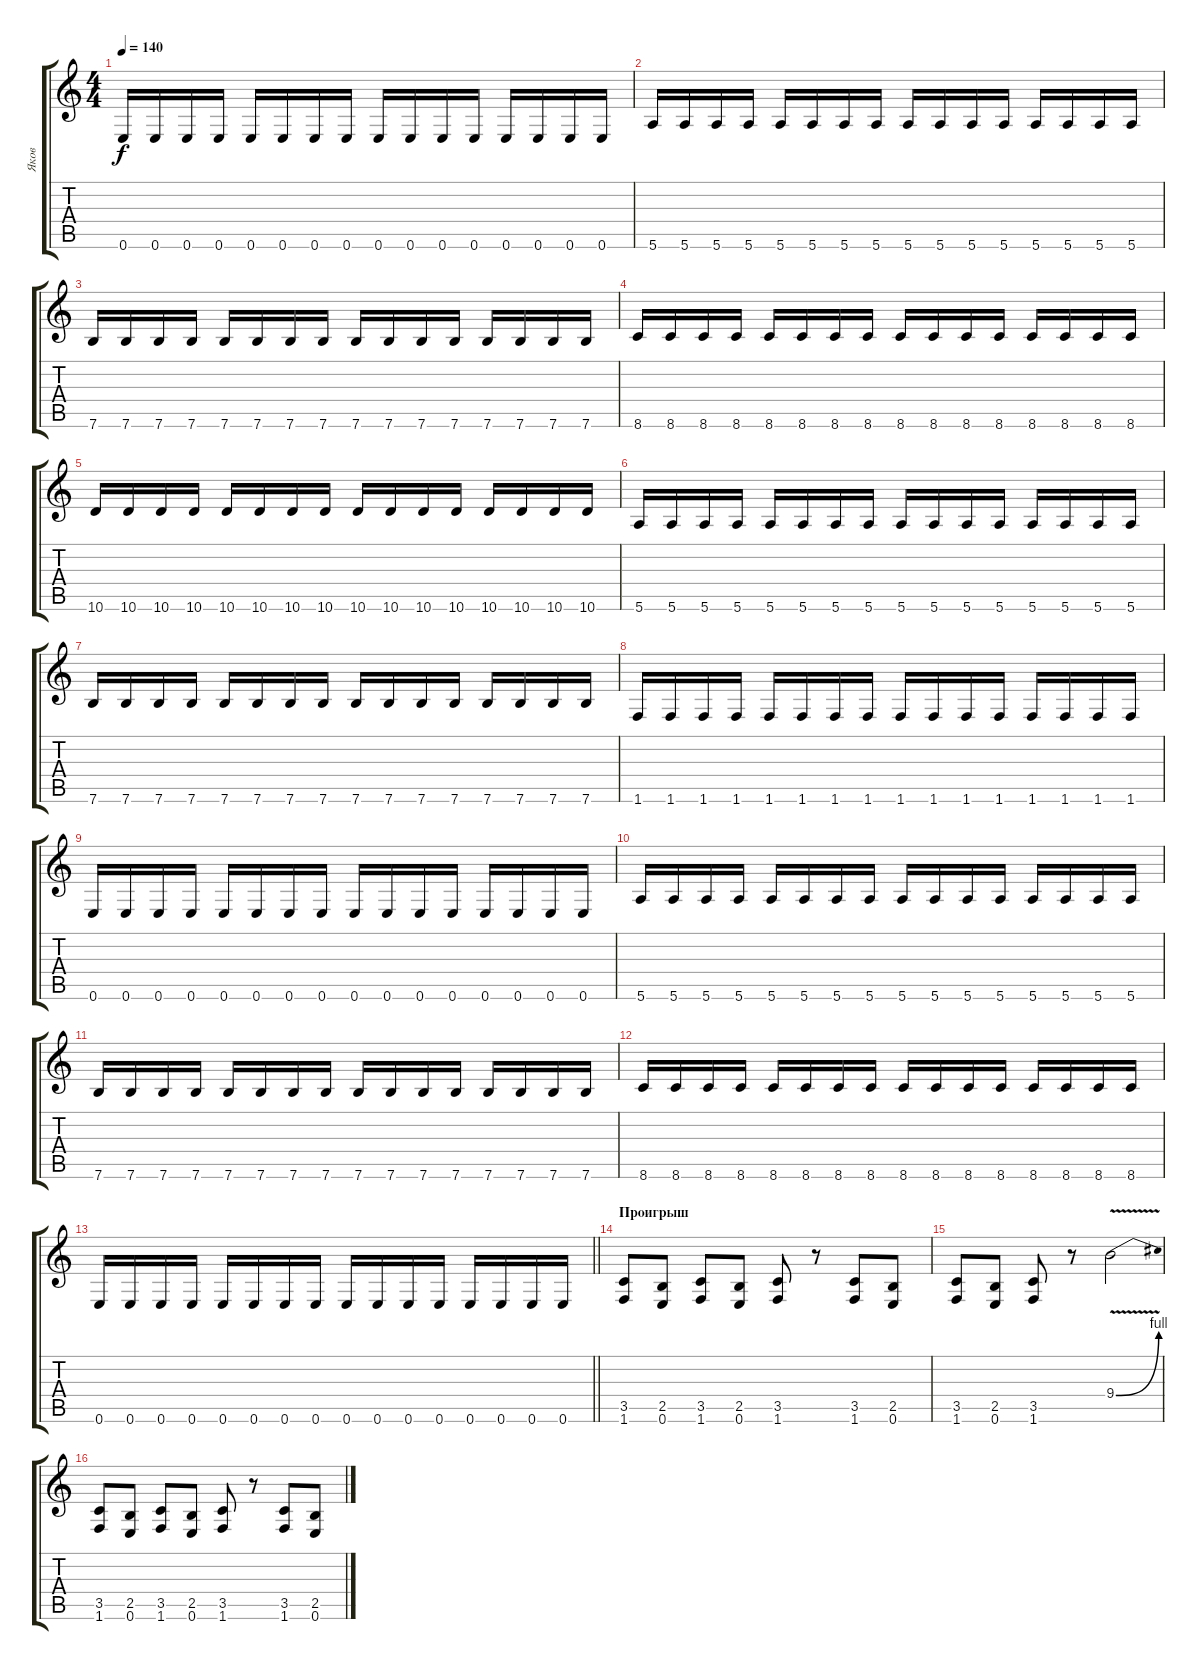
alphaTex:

\track ("Яков" "Яков") {instrument distortionguitar}
\staff {score tabs}
\tuning (E4 B3 G3 D3 A2 E2) {hide}
\ts (4 4)
\tempo 140
\clef g2
\ks c
0.6.16{dy f} 0.6.16 0.6.16 0.6.16 0.6.16 0.6.16 0.6.16 0.6.16 0.6.16 0.6.16 0.6.16 0.6.16 0.6.16 0.6.16 0.6.16 0.6.16 |
5.6.16 5.6.16 5.6.16 5.6.16 5.6.16 5.6.16 5.6.16 5.6.16 5.6.16 5.6.16 5.6.16 5.6.16 5.6.16 5.6.16 5.6.16 5.6.16 |
7.6.16 7.6.16 7.6.16 7.6.16 7.6.16 7.6.16 7.6.16 7.6.16 7.6.16 7.6.16 7.6.16 7.6.16 7.6.16 7.6.16 7.6.16 7.6.16 |
8.6.16 8.6.16 8.6.16 8.6.16 8.6.16 8.6.16 8.6.16 8.6.16 8.6.16 8.6.16 8.6.16 8.6.16 8.6.16 8.6.16 8.6.16 8.6.16 |
10.6.16 10.6.16 10.6.16 10.6.16 10.6.16 10.6.16 10.6.16 10.6.16 10.6.16 10.6.16 10.6.16 10.6.16 10.6.16 10.6.16 10.6.16 10.6.16 |
5.6.16 5.6.16 5.6.16 5.6.16 5.6.16 5.6.16 5.6.16 5.6.16 5.6.16 5.6.16 5.6.16 5.6.16 5.6.16 5.6.16 5.6.16 5.6.16 |
7.6.16 7.6.16 7.6.16 7.6.16 7.6.16 7.6.16 7.6.16 7.6.16 7.6.16 7.6.16 7.6.16 7.6.16 7.6.16 7.6.16 7.6.16 7.6.16 |
1.6.16 1.6.16 1.6.16 1.6.16 1.6.16 1.6.16 1.6.16 1.6.16 1.6.16 1.6.16 1.6.16 1.6.16 1.6.16 1.6.16 1.6.16 1.6.16 |
0.6.16 0.6.16 0.6.16 0.6.16 0.6.16 0.6.16 0.6.16 0.6.16 0.6.16 0.6.16 0.6.16 0.6.16 0.6.16 0.6.16 0.6.16 0.6.16 |
5.6.16 5.6.16 5.6.16 5.6.16 5.6.16 5.6.16 5.6.16 5.6.16 5.6.16 5.6.16 5.6.16 5.6.16 5.6.16 5.6.16 5.6.16 5.6.16 |
7.6.16 7.6.16 7.6.16 7.6.16 7.6.16 7.6.16 7.6.16 7.6.16 7.6.16 7.6.16 7.6.16 7.6.16 7.6.16 7.6.16 7.6.16 7.6.16 |
8.6.16 8.6.16 8.6.16 8.6.16 8.6.16 8.6.16 8.6.16 8.6.16 8.6.16 8.6.16 8.6.16 8.6.16 8.6.16 8.6.16 8.6.16 8.6.16 |
\barLineRight lightlight
0.6.16 0.6.16 0.6.16 0.6.16 0.6.16 0.6.16 0.6.16 0.6.16 0.6.16 0.6.16 0.6.16 0.6.16 0.6.16 0.6.16 0.6.16 0.6.16 |
\section ("" "Проигрыш")
(3.5 1.6).8 (2.5 0.6).8 (3.5 1.6).8 (2.5 0.6).8 (3.5 1.6).8 r.8 (3.5 1.6).8 (2.5 0.6).8 |
(3.5 1.6).8 (2.5 0.6).8 (3.5 1.6).8 r.8 9.4{be (bend 0 0 60 4) v}.2 |
(3.5 1.6).8 (2.5 0.6).8 (3.5 1.6).8 (2.5 0.6).8 (3.5 1.6).8 r.8 (3.5 1.6).8 (2.5 0.6).8
